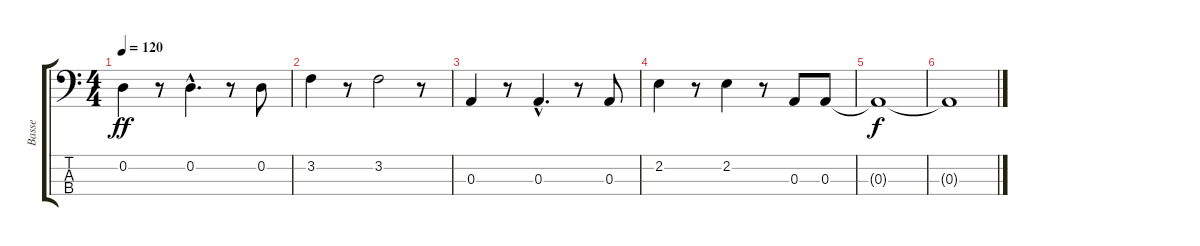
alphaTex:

\track ("Basse" "Basse") {instrument electricbassfinger}
\staff {score tabs}
\tuning (G2 D2 A1 E1) {hide}
\ts (4 4)
\tempo 120
\clef f4
\ks c
0.2.4{dy ff} r.8 0.2{hac}.4{d} r.8 0.2.8 |
3.2.4 r.8 3.2.2 r.8 |
0.3.4 r.8 0.3{hac}.4{d} r.8 0.3.8 |
2.2.4 r.8 2.2.4 r.8 0.3.8 0.3.8 |
0.3{t}.1{dy f} |
0.3{t}.1
